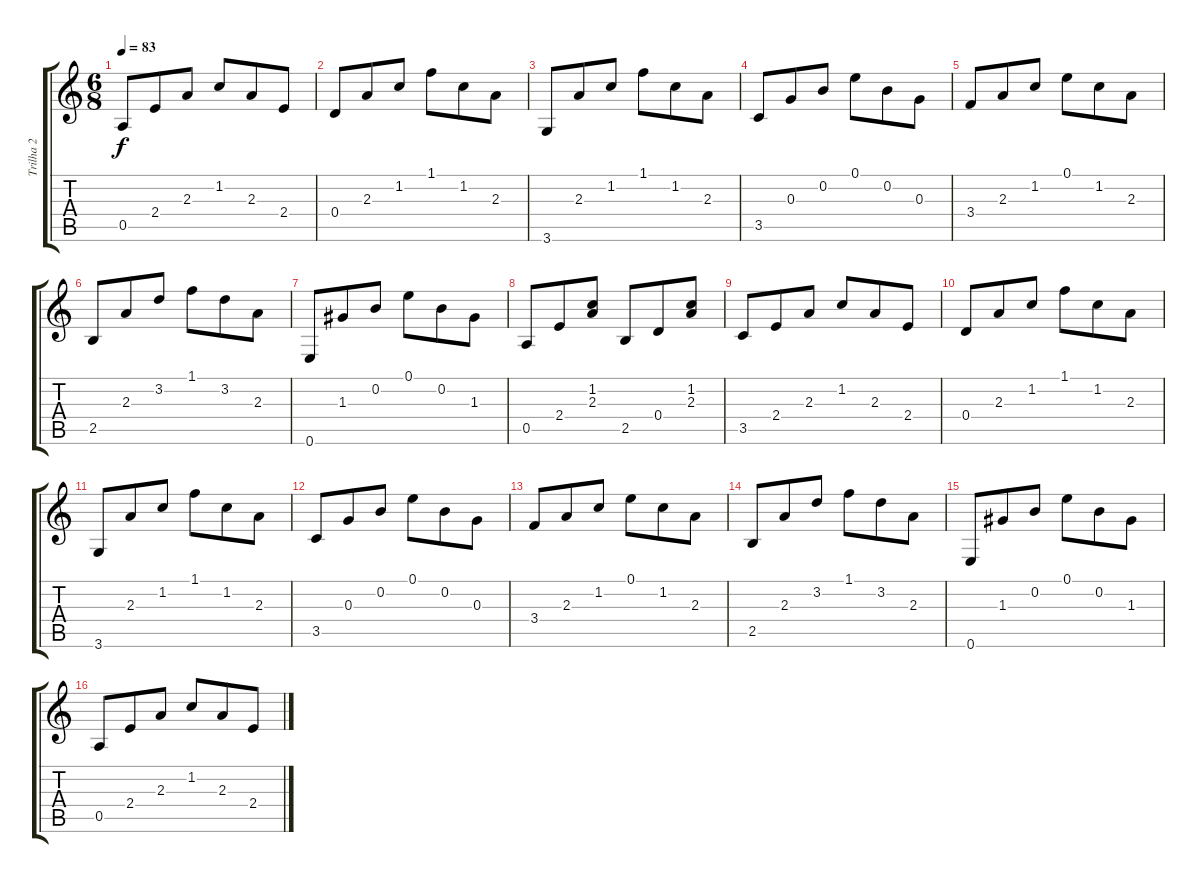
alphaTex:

\track ("Trilha 2" "Trilha 2") {instrument electricguitarjazz}
\staff {score tabs}
\tuning (E4 B3 G3 D3 A2 E2) {hide}
\ts (6 8)
\tempo 83
\clef g2
\ks c
0.5.8{dy f} 2.4.8 2.3.8 1.2.8 2.3.8 2.4.8 |
0.4.8 2.3.8 1.2.8 1.1.8 1.2.8 2.3.8 |
3.6.8 2.3.8 1.2.8 1.1.8 1.2.8 2.3.8 |
3.5.8 0.3.8 0.2.8 0.1.8 0.2.8 0.3.8 |
3.4.8 2.3.8 1.2.8 0.1.8 1.2.8 2.3.8 |
2.5.8 2.3.8 3.2.8 1.1.8 3.2.8 2.3.8 |
0.6.8 1.3.8 0.2.8 0.1.8 0.2.8 1.3.8 |
0.5.8 2.4.8 (1.2 2.3).8 2.5.8 0.4.8 (1.2 2.3).8 |
3.5.8 2.4.8 2.3.8 1.2.8 2.3.8 2.4.8 |
0.4.8 2.3.8 1.2.8 1.1.8 1.2.8 2.3.8 |
3.6.8 2.3.8 1.2.8 1.1.8 1.2.8 2.3.8 |
3.5.8 0.3.8 0.2.8 0.1.8 0.2.8 0.3.8 |
3.4.8 2.3.8 1.2.8 0.1.8 1.2.8 2.3.8 |
2.5.8 2.3.8 3.2.8 1.1.8 3.2.8 2.3.8 |
0.6.8 1.3.8 0.2.8 0.1.8 0.2.8 1.3.8 |
0.5.8 2.4.8 2.3.8 1.2.8 2.3.8 2.4.8
